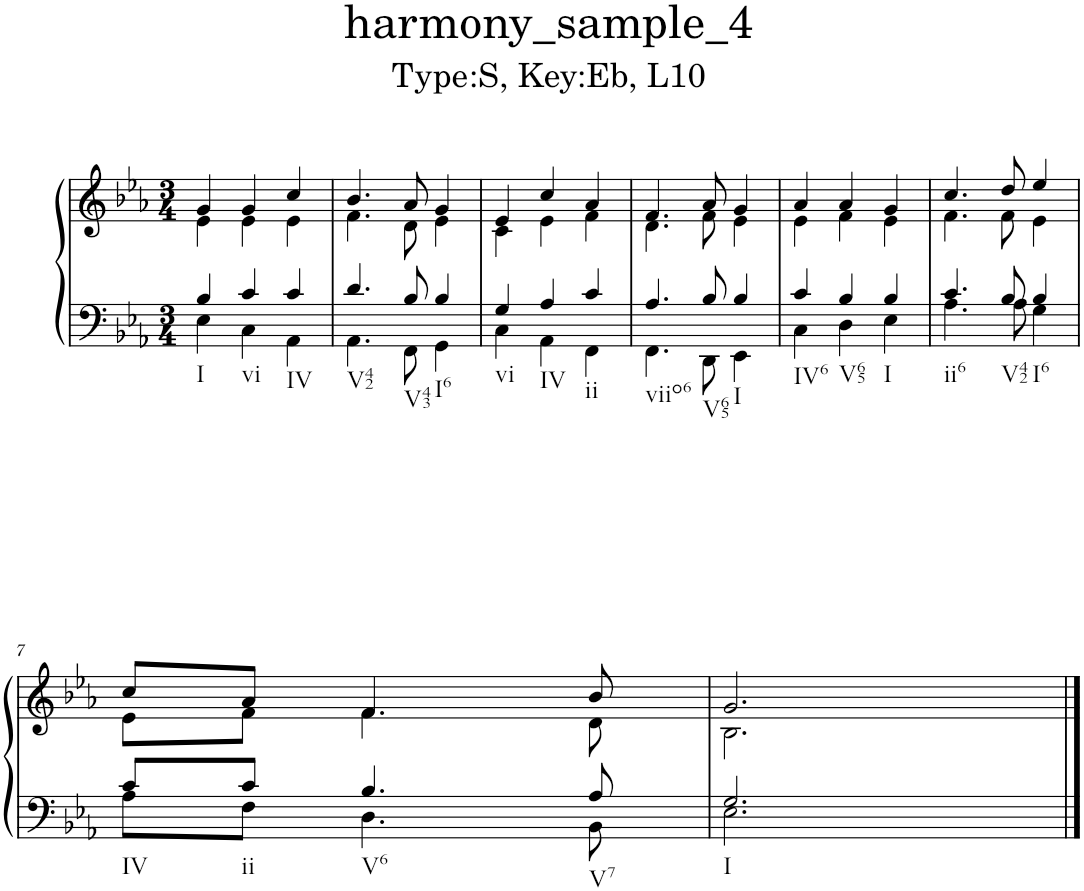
**kern	**kern
*part1	*part1
*staff2	*staff1
*I"鋼琴	*
*clefF4	*clefG2
*k[b-e-a-]	*k[b-e-a-]
*M3/4	*M3/4
=1	=1
*^	*^
!LO:TX:b:t=I	!	!	!
4B-/	4E-\	4g/	4e-\
!LO:TX:b:t=vi	!	!	!
4c/	4C\	4g/	4e-\
!LO:TX:b:t=IV	!	!	!
4c/	4AA-\	4cc/	4e-\
=2	=2	=2	=2
!LO:TX:b:t=V42	!	!	!
4.d/	4.AA-\	4.b-/	4.f\
!LO:TX:b:t=V43	!	!	!
8B-/	8FF\	8a-/	8d\
!LO:TX:b:t=I6	!	!	!
4B-/	4GG\	4g/	4e-\
=3	=3	=3	=3
!LO:TX:b:t=vi	!	!	!
4G/	4C\	4e-/	4c\
!LO:TX:b:t=IV	!	!	!
4A-/	4AA-\	4cc/	4e-\
!LO:TX:b:t=ii	!	!	!
4c/	4FF\	4a-/	4f\
=4	=4	=4	=4
!LO:TX:b:t=viio6	!	!	!
4.A-/	4.FF\	4.f/	4.d\
!LO:TX:b:t=V65	!	!	!
8B-/	8DD\	8a-/	8f\
!LO:TX:b:t=I	!	!	!
4B-/	4EE-\	4g/	4e-\
=5	=5	=5	=5
!LO:TX:b:t=IV6	!	!	!
4c/	4C\	4a-/	4e-\
!LO:TX:b:t=V65	!	!	!
4B-/	4D\	4a-/	4f\
!LO:TX:b:t=I	!	!	!
4B-/	4E-\	4g/	4e-\
=6	=6	=6	=6
!LO:TX:b:t=ii6	!	!	!
4.c/	4.A-\	4.cc/	4.f\
!LO:TX:b:t=V42	!	!	!
8B-/	8A-\	8dd/	8f\
!LO:TX:b:t=I6	!	!	!
4B-/	4G\	4ee-/	4e-\
!!LO:LB:g=z	!!
=7	=7	=7	=7
!LO:TX:b:t=IV	!	!	!
8c/L	8A-\L	8cc/L	8e-\L
!LO:TX:b:t=ii	!	!	!
8c/J	8F\J	8a-/J	8f\J
!LO:TX:b:t=V6	!	!	!
4.B-/	4.D\	4.f/	4.f\
!LO:TX:b:t=V7	!	!	!
8A-/	8BB-\	8b-/	8d\
=8	=8	=8	=8
!LO:TX:b:t=I	!	!	!
2.G/	2.E-\	2.g/	2.B-\
*v	*v	*	*
*	*v	*v
==	==
*-	*-
